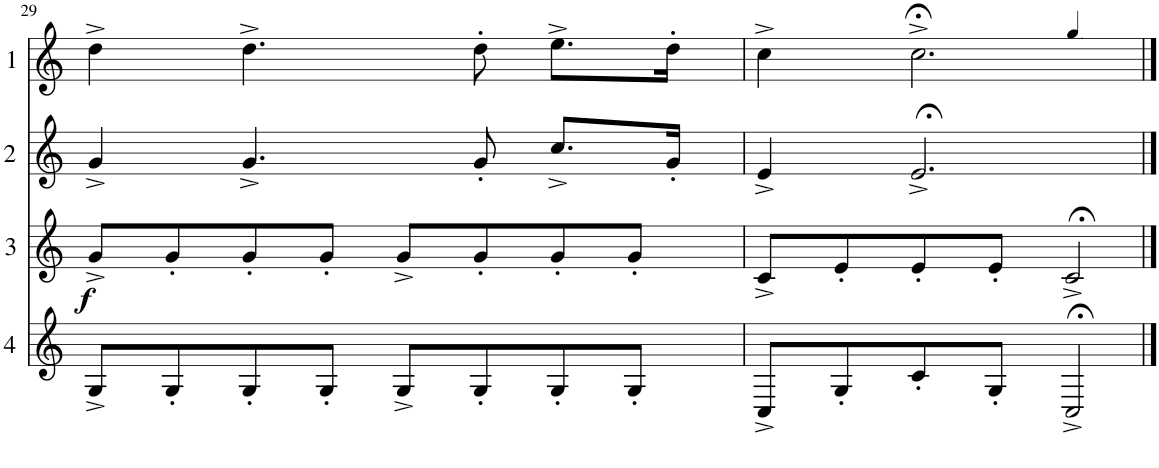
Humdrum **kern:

**kern	**kern	**dynam	**kern	**kern
*part4	*part3	*part3	*part2	*part1
*staff4	*staff3	*staff3	*staff2	*staff1
*I"Cor 4	*I"Cor 3	*	*I"Cor 2	*I"Cor 1
!!LO:PB:g=z
*clefG2	*clefG2	*	*clefG2	*clefG2
*Trd4c7	*Trd4c7	*	*Trd4c7	*Trd4c7
*k[]	*k[]	*	*k[]	*k[]
*M4/4	*M4/4	*	*M4/4	*M4/4
=29	=29	=29	=29	=29
!	!	!LO:DY:b	!	!
8G^/L	8g^/L	f	4g^/	4dd^\
8G'/	8g'/	.	.	.
8G'/	8g'/	.	4.g^/	4.dd^\
8G'/J	8g'/J	.	.	.
8G^/L	8g^/L	.	.	.
8G'/	8g'/	.	8g'/	8dd'\
8G'/	8g'/	.	8.cc^/L	8.ee^\L
8G'/J	8g'/J	.	.	.
.	.	.	16g'/Jk	16dd'\Jk
=30	=30	=30	=30	=30
*	*	*	*	*^
8C^/L	8c^/L	.	4e^/	4cc^\	2ryy
8G'/	8e'/	.	.	.	.
8c'/	8e'/	.	2.e;<^/	2.cc;<^\	.
8G'/J	8e'/J	.	.	.	.
*	*	*	*	*MM50	*
2C;<^/	2c;<^/	.	.	.	2ryy
*	*	*	*	*v	*v
==	==	==	==	==
*-	*-	*-	*-	*-
